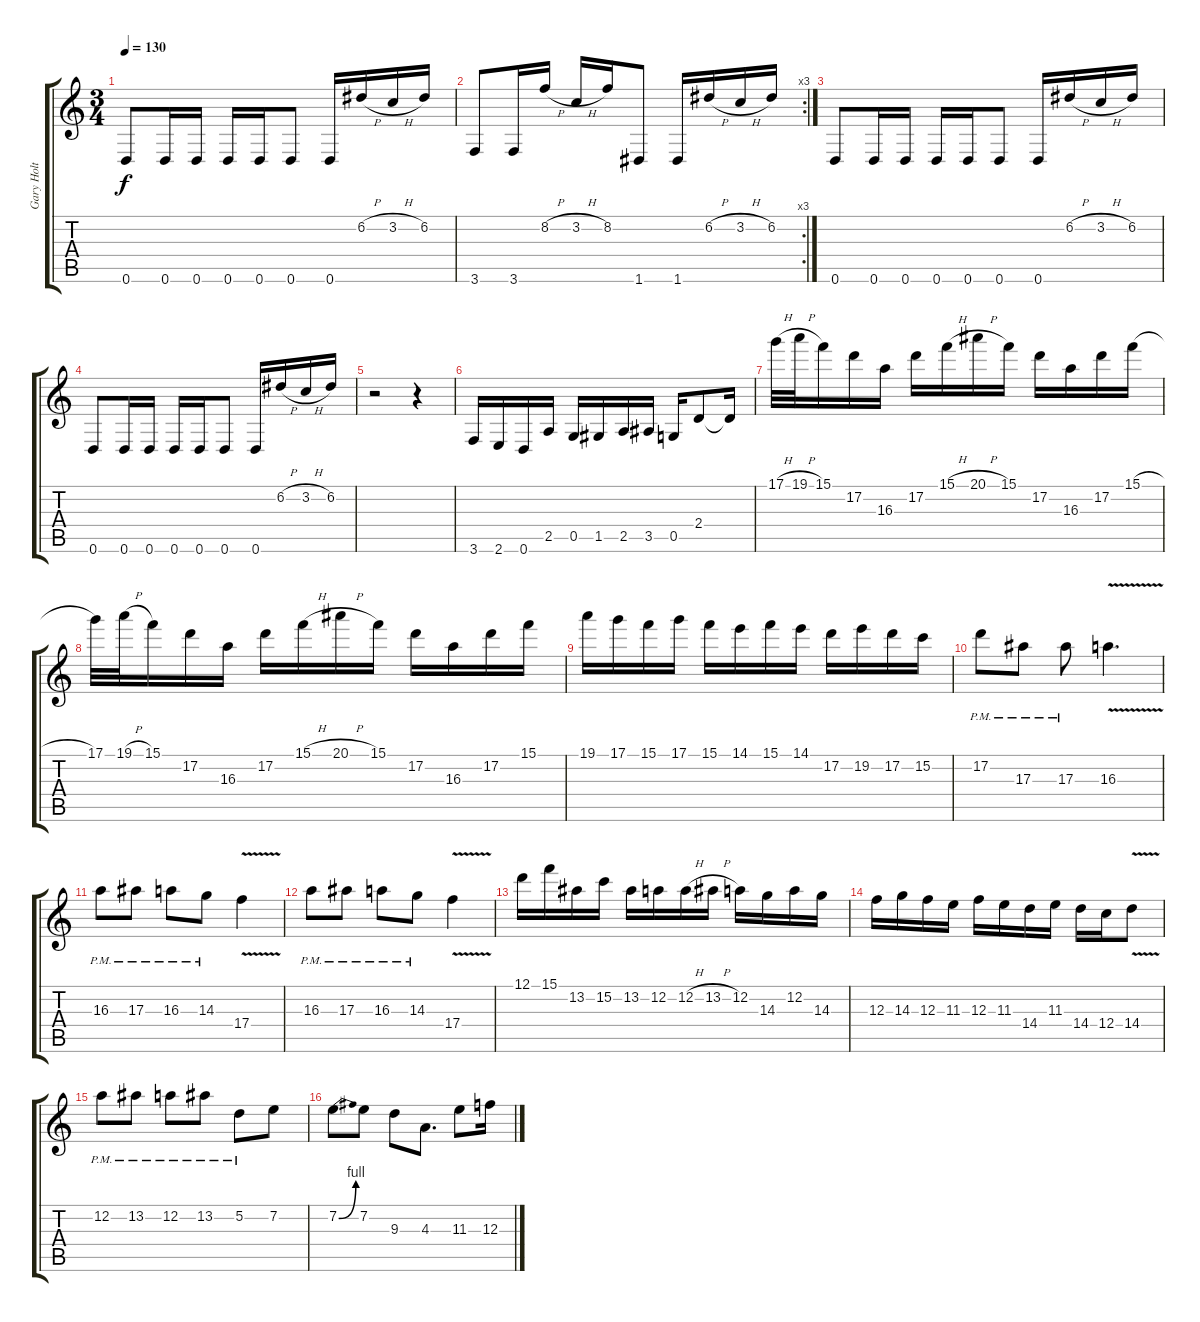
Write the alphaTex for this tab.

\track ("Gary Holt" "Gary Holt") {instrument distortionguitar}
\staff {score tabs}
\tuning (D4 A3 F3 C3 G2 D2) {hide}
\ts (3 4)
\tempo 130
\clef g2
\ks c
0.6.8{dy f} 0.6.16 0.6.16 0.6.16 0.6.16 0.6.8 0.6.16 6.2{h}.16 3.2{h}.16 6.2.16 |
\rc 3
3.6.8 3.6.16 8.2{h}.16 3.2{h}.16 8.2.16 1.6.8 1.6.16 6.2{h}.16 3.2{h}.16 6.2.16 |
0.6.8 0.6.16 0.6.16 0.6.16 0.6.16 0.6.8 0.6.16 6.2{h}.16 3.2{h}.16 6.2.16 |
0.6.8 0.6.16 0.6.16 0.6.16 0.6.16 0.6.8 0.6.16 6.2{h}.16 3.2{h}.16 6.2.16 |
r.2 r.4 |
3.6.16 2.6.16 0.6.16 2.5.16 0.5.16 1.5.16 2.5.16 3.5.16 0.5.16 2.4.8 2.4{t}.16 |
17.1{h}.32 19.1{h}.32 15.1.16 17.2.16 16.3.16 17.2.16 15.1{h}.16 20.1{h}.16 15.1.16 17.2.16 16.3.16 17.2.16 15.1{h}.16 |
17.1.32 19.1{h}.32 15.1.16 17.2.16 16.3.16 17.2.16 15.1{h}.16 20.1{h}.16 15.1.16 17.2.16 16.3.16 17.2.16 15.1.16 |
19.1.16 17.1.16 15.1.16 17.1.16 15.1.16 14.1.16 15.1.16 14.1.16 17.2.16 19.2.16 17.2.16 15.2.16 |
17.2{pm}.8 17.3{pm}.8 17.3{pm}.8 16.3{v}.4{d} |
16.3{pm}.8 17.3{pm}.8 16.3{pm}.8 14.3{pm}.8 17.4{v}.4 |
16.3{pm}.8 17.3{pm}.8 16.3{pm}.8 14.3{pm}.8 17.4{v}.4 |
12.1.16 15.1.16 13.2.16 15.2.16 13.2.16 12.2.16 12.2{h}.16 13.2{h}.16 12.2.16 14.3.16 12.2.16 14.3.16 |
12.3.16 14.3.16 12.3.16 11.3.16 12.3.16 11.3.16 14.4.16 11.3.16 14.4.16 12.4.16 14.4{v}.8 |
12.2{pm}.8 13.2{pm}.8 12.2{pm}.8 13.2{pm}.8 5.2{pm}.8 7.2.8 |
7.2{be (bend 0 0 60 4)}.8 7.2.8 9.3.8 4.3.8{d} 11.3.8 12.3.16
